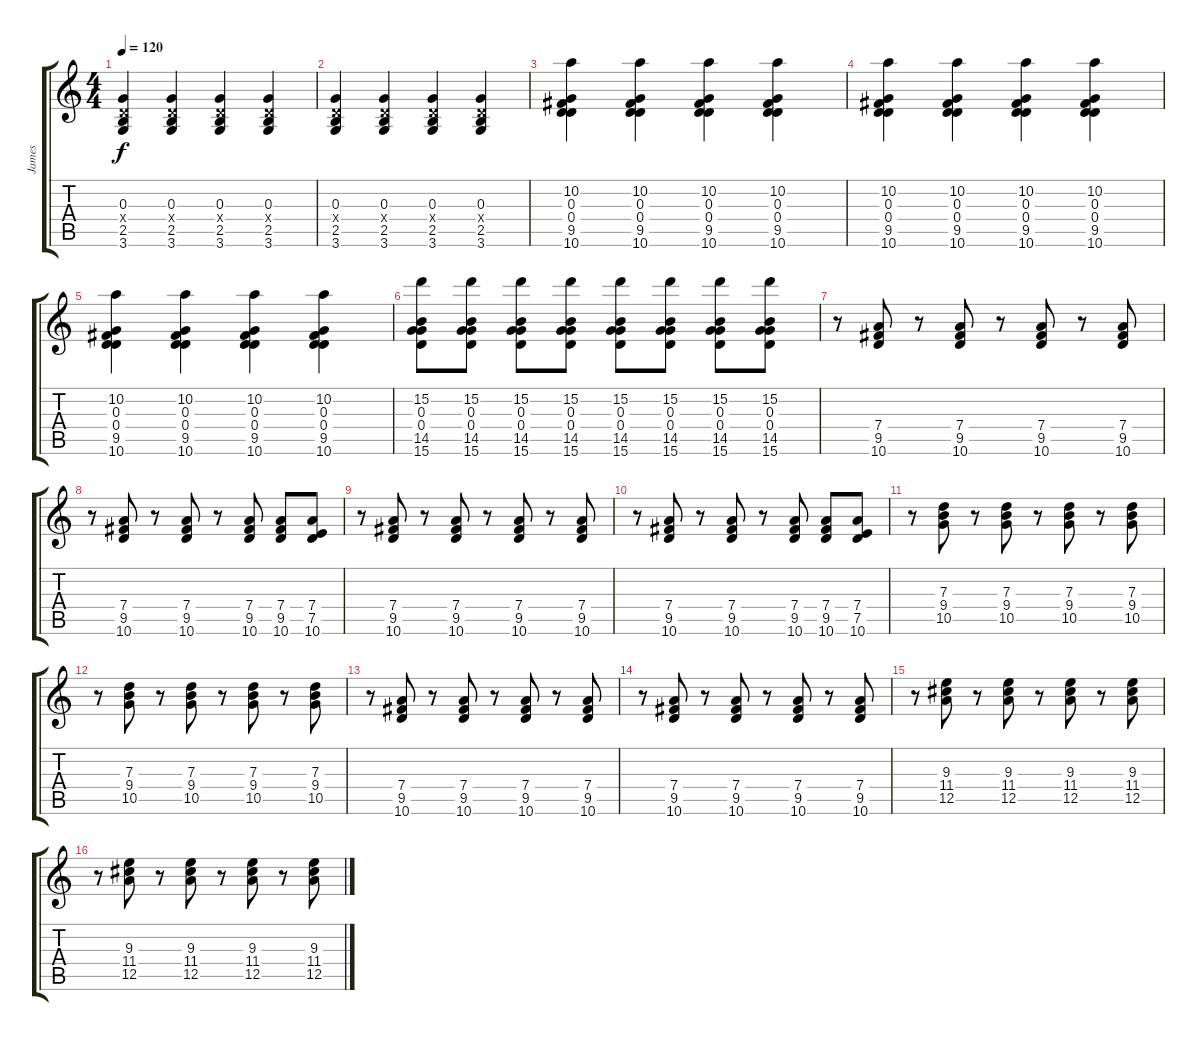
\track ("James" "James") {instrument distortionguitar}
\staff {score tabs}
\tuning (E4 B3 G3 D3 A2 E2) {hide}
\ts (4 4)
\tempo 120
\clef g2
\ks c
(0.3 0.4{x} 2.5 3.6).4{dy f} (0.3 0.4{x} 2.5 3.6).4 (0.3 0.4{x} 2.5 3.6).4 (0.3 0.4{x} 2.5 3.6).4 |
(0.3 0.4{x} 2.5 3.6).4 (0.3 0.4{x} 2.5 3.6).4 (0.3 0.4{x} 2.5 3.6).4 (0.3 0.4{x} 2.5 3.6).4 |
(10.2 0.3 0.4 9.5 10.6).4 (10.2 0.3 0.4 9.5 10.6).4 (10.2 0.3 0.4 9.5 10.6).4 (10.2 0.3 0.4 9.5 10.6).4 |
(10.2 0.3 0.4 9.5 10.6).4 (10.2 0.3 0.4 9.5 10.6).4 (10.2 0.3 0.4 9.5 10.6).4 (10.2 0.3 0.4 9.5 10.6).4 |
(10.2 0.3 0.4 9.5 10.6).4 (10.2 0.3 0.4 9.5 10.6).4 (10.2 0.3 0.4 9.5 10.6).4 (10.2 0.3 0.4 9.5 10.6).4 |
(15.2 0.3 0.4 14.5 15.6).8 (15.2 0.3 0.4 14.5 15.6).8 (15.2 0.3 0.4 14.5 15.6).8 (15.2 0.3 0.4 14.5 15.6).8 (15.2 0.3 0.4 14.5 15.6).8 (15.2 0.3 0.4 14.5 15.6).8 (15.2 0.3 0.4 14.5 15.6).8 (15.2 0.3 0.4 14.5 15.6).8 |
r.8 (7.4 9.5 10.6).8 r.8 (7.4 9.5 10.6).8 r.8 (7.4 9.5 10.6).8 r.8 (7.4 9.5 10.6).8 |
r.8 (7.4 9.5 10.6).8 r.8 (7.4 9.5 10.6).8 r.8 (7.4 9.5 10.6).8 (7.4 9.5 10.6).8 (7.4 7.5 10.6).8 |
r.8 (7.4 9.5 10.6).8 r.8 (7.4 9.5 10.6).8 r.8 (7.4 9.5 10.6).8 r.8 (7.4 9.5 10.6).8 |
r.8 (7.4 9.5 10.6).8 r.8 (7.4 9.5 10.6).8 r.8 (7.4 9.5 10.6).8 (7.4 9.5 10.6).8 (7.4 7.5 10.6).8 |
r.8 (7.3 9.4 10.5).8 r.8 (7.3 9.4 10.5).8 r.8 (7.3 9.4 10.5).8 r.8 (7.3 9.4 10.5).8 |
r.8 (7.3 9.4 10.5).8 r.8 (7.3 9.4 10.5).8 r.8 (7.3 9.4 10.5).8 r.8 (7.3 9.4 10.5).8 |
r.8 (7.4 9.5 10.6).8 r.8 (7.4 9.5 10.6).8 r.8 (7.4 9.5 10.6).8 r.8 (7.4 9.5 10.6).8 |
r.8 (7.4 9.5 10.6).8 r.8 (7.4 9.5 10.6).8 r.8 (7.4 9.5 10.6).8 r.8 (7.4 9.5 10.6).8 |
r.8 (9.3 11.4 12.5).8 r.8 (9.3 11.4 12.5).8 r.8 (9.3 11.4 12.5).8 r.8 (9.3 11.4 12.5).8 |
r.8 (9.3 11.4 12.5).8 r.8 (9.3 11.4 12.5).8 r.8 (9.3 11.4 12.5).8 r.8 (9.3 11.4 12.5).8
